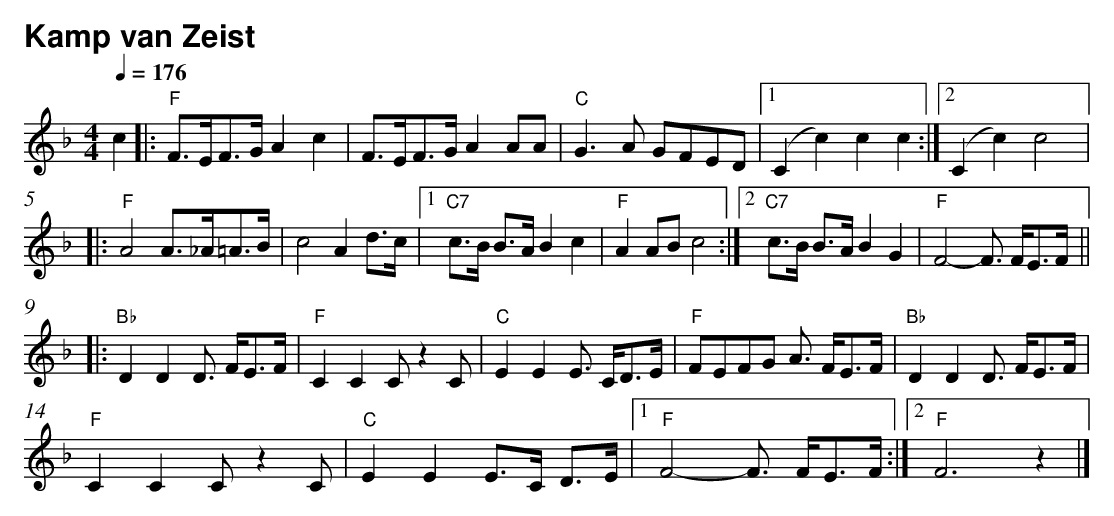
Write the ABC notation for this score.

X:1
T:Kamp van Zeist
L:1/8
M:4/4
Q:1/4=176
K:F
c2 |:"F"  F>EF>G A2 c2 | F>EF>G A2 AA |"C" G3 A GFED |[1 (C2 c2) c2 c2 :|[2 (C2 c2) c4 |:$
"F" A4 A>_A=A>B | c4 A2 d>c |1"C7" c>B B>A B2 c2 |"F" A2 AB c4 :|2 "C7" c>B B>A B2 G2 |"F" F4-F3/2 F/E3/2F/ ||$
|: "Bb"  D2 D2 D3/2 F/E3/2F/ |"F" C2 C2 C z2 C | "C" E2 E2 E3/2 C/D3/2E/ |"F"  FEFG A3/2 F/E3/2F/ |"Bb"  D2 D2 D3/2 F/E3/2F/| $
"F" C2 C2 C z2  C |"C" E2 E2 E>C D>E |[1"F" F4-F3/2 F/E3/2F/ :|[2"F" F6 z2 |]
